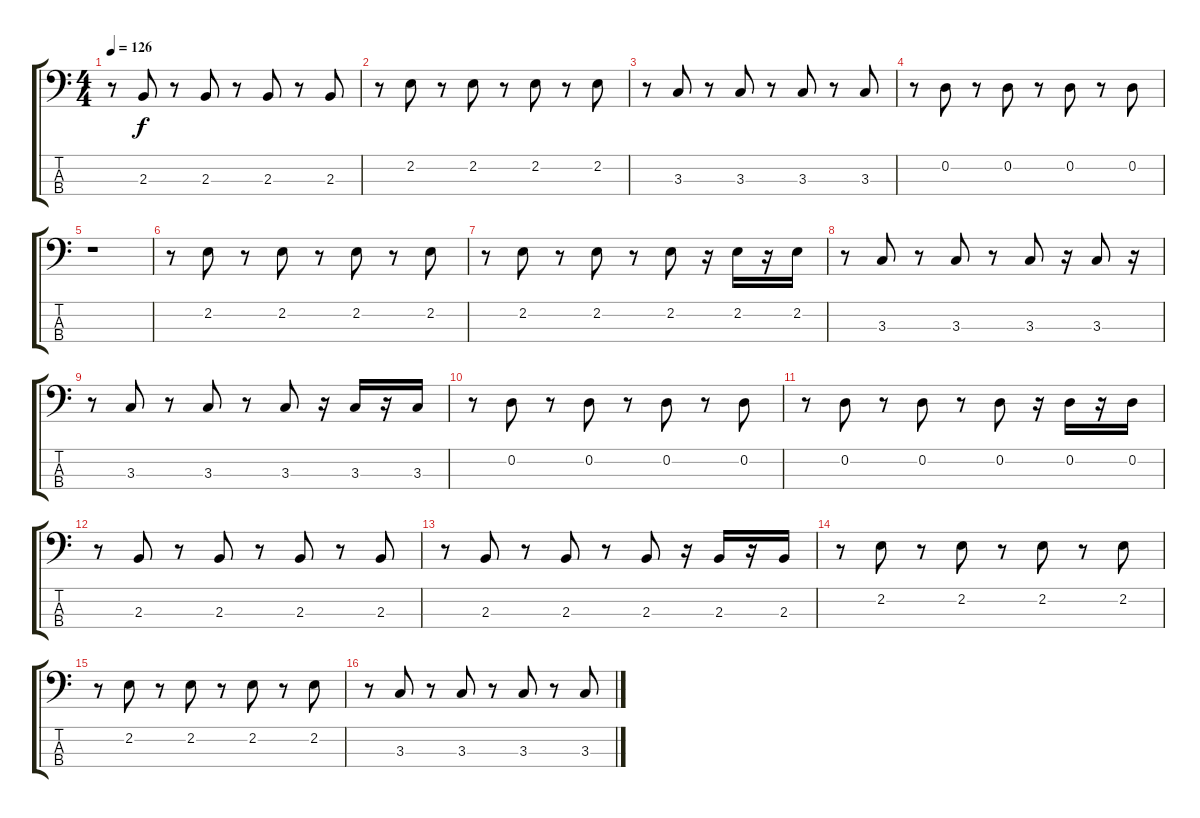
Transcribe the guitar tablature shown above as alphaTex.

\track "" {instrument synthbass1}
\staff {score tabs}
\tuning (G2 D2 A1 E1) {hide}
\ts (4 4)
\tempo 126
\clef f4
\ks c
r.8{dy f} 2.3.8 r.8 2.3.8 r.8 2.3.8 r.8 2.3.8 |
r.8 2.2.8 r.8 2.2.8 r.8 2.2.8 r.8 2.2.8 |
r.8 3.3.8 r.8 3.3.8 r.8 3.3.8 r.8 3.3.8 |
r.8 0.2.8 r.8 0.2.8 r.8 0.2.8 r.8 0.2.8 |
r.1 |
r.8 2.2.8 r.8 2.2.8 r.8 2.2.8 r.8 2.2.8 |
r.8 2.2.8 r.8 2.2.8 r.8 2.2.8 r.16 2.2.16 r.16 2.2.16 |
r.8 3.3.8 r.8 3.3.8 r.8 3.3.8 r.16 3.3.8 r.16 |
r.8 3.3.8 r.8 3.3.8 r.8 3.3.8 r.16 3.3.16 r.16 3.3.16 |
r.8 0.2.8 r.8 0.2.8 r.8 0.2.8 r.8 0.2.8 |
r.8 0.2.8 r.8 0.2.8 r.8 0.2.8 r.16 0.2.16 r.16 0.2.16 |
r.8 2.3.8 r.8 2.3.8 r.8 2.3.8 r.8 2.3.8 |
r.8 2.3.8 r.8 2.3.8 r.8 2.3.8 r.16 2.3.16 r.16 2.3.16 |
r.8 2.2.8 r.8 2.2.8 r.8 2.2.8 r.8 2.2.8 |
r.8 2.2.8 r.8 2.2.8 r.8 2.2.8 r.8 2.2.8 |
r.8 3.3.8 r.8 3.3.8 r.8 3.3.8 r.8 3.3.8
